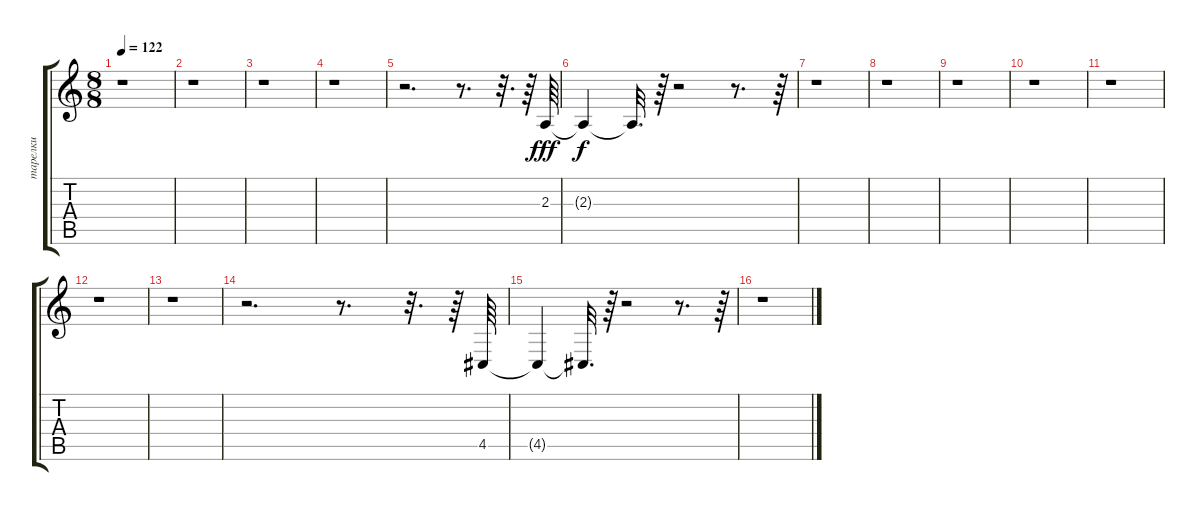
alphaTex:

\track ("тарелки" "тарелки") {instrument acousticgrandpiano}
\staff {score tabs}
\tuning (E4 B3 G3 D3 A2 E2) {hide}
\ts (8 8)
\tempo 122
\clef g2
\ks c
r.1{dy f} |
r.1 |
r.1 |
r.1 |
r.2{d} r.8{d} r.32{d} r.64 2.3.64{dy fff} |
2.3{t}.4{dy f} 2.3{t}.32{d} r.64 r.2 r.8{d} r.64 |
r.1 |
r.1 |
r.1 |
r.1 |
r.1 |
r.1 |
r.1 |
r.2{d} r.8{d} r.32{d} r.64 4.5.64 |
4.5{t}.4 4.5{t}.32{d} r.64 r.2 r.8{d} r.64 |
r.1
